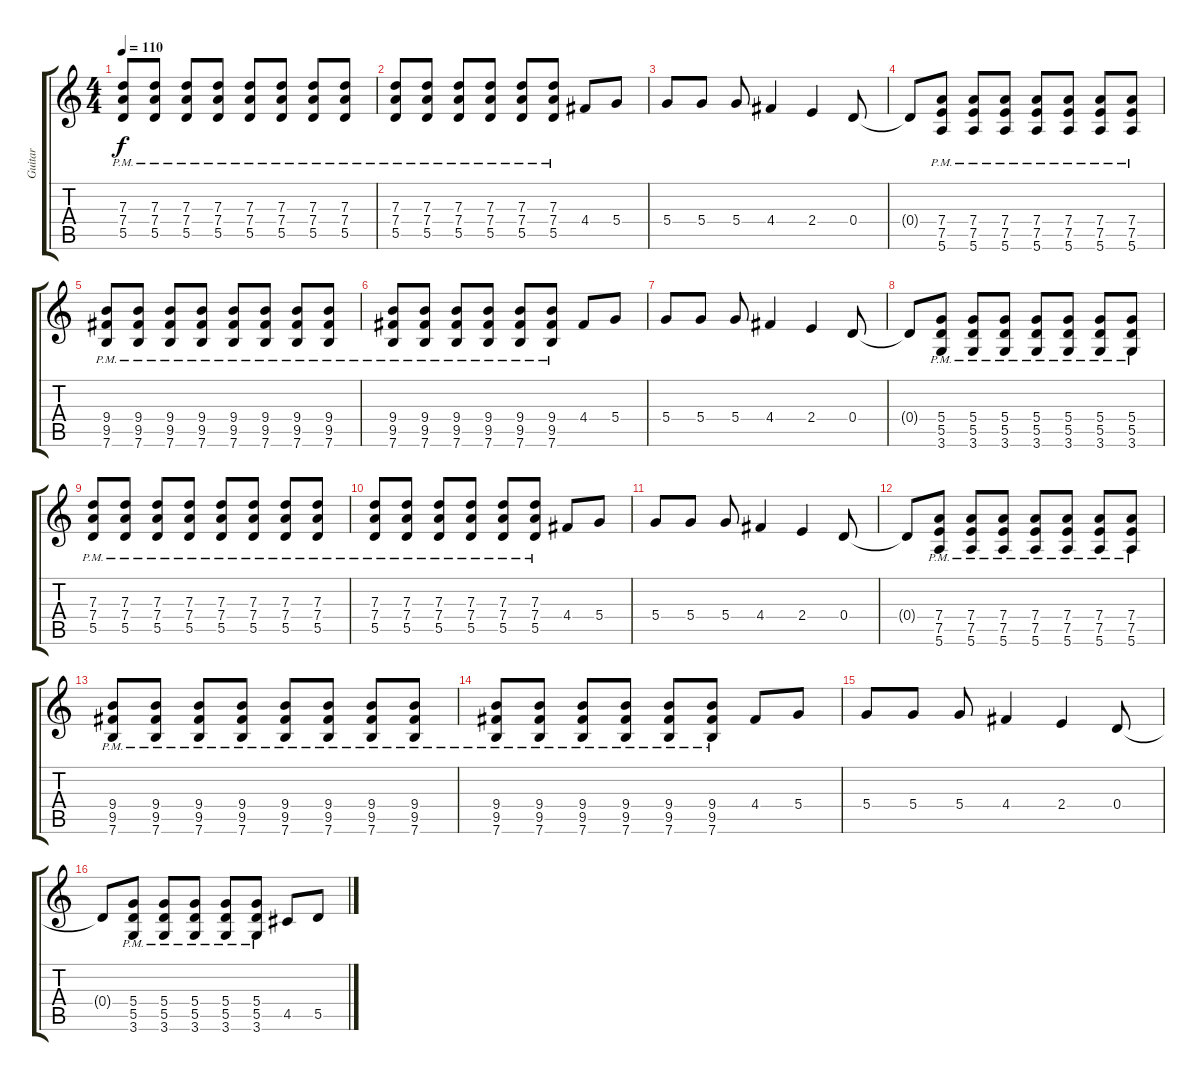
\track ("Guitar" "Guitar") {instrument distortionguitar}
\staff {score tabs}
\tuning (E4 B3 G3 D3 A2 E2) {hide}
\ts (4 4)
\tempo 110
\tempo 140
\tempo 110
\clef g2
\ks c
(7.3{pm} 7.4{pm} 5.5{pm}).8{dy f instrument distortionguitar} (7.3{pm} 7.4{pm} 5.5{pm}).8 (7.3{pm} 7.4{pm} 5.5{pm}).8 (7.3{pm} 7.4{pm} 5.5{pm}).8 (7.3{pm} 7.4{pm} 5.5{pm}).8 (7.3{pm} 7.4{pm} 5.5{pm}).8 (7.3{pm} 7.4{pm} 5.5{pm}).8 (7.3{pm} 7.4{pm} 5.5{pm}).8 |
(7.3{pm} 7.4{pm} 5.5{pm}).8 (7.3{pm} 7.4{pm} 5.5{pm}).8 (7.3{pm} 7.4{pm} 5.5{pm}).8 (7.3{pm} 7.4{pm} 5.5{pm}).8 (7.3{pm} 7.4{pm} 5.5{pm}).8 (7.3{pm} 7.4{pm} 5.5{pm}).8 4.4.8 5.4.8 |
5.4.8 5.4.8 5.4.8 4.4.4 2.4.4 0.4.8 |
0.4{t}.8 (7.4{pm} 7.5{pm} 5.6{pm}).8 (7.4{pm} 7.5{pm} 5.6{pm}).8 (7.4{pm} 7.5{pm} 5.6{pm}).8 (7.4{pm} 7.5{pm} 5.6{pm}).8 (7.4{pm} 7.5{pm} 5.6{pm}).8 (7.4{pm} 7.5{pm} 5.6{pm}).8 (7.4{pm} 7.5{pm} 5.6{pm}).8 |
(9.4{pm} 9.5{pm} 7.6{pm}).8 (9.4{pm} 9.5{pm} 7.6{pm}).8 (9.4{pm} 9.5{pm} 7.6{pm}).8 (9.4{pm} 9.5{pm} 7.6{pm}).8 (9.4{pm} 9.5{pm} 7.6{pm}).8 (9.4{pm} 9.5{pm} 7.6{pm}).8 (9.4{pm} 9.5{pm} 7.6{pm}).8 (9.4{pm} 9.5{pm} 7.6{pm}).8 |
(9.4{pm} 9.5{pm} 7.6{pm}).8 (9.4{pm} 9.5{pm} 7.6{pm}).8 (9.4{pm} 9.5{pm} 7.6{pm}).8 (9.4{pm} 9.5{pm} 7.6{pm}).8 (9.4{pm} 9.5{pm} 7.6{pm}).8 (9.4{pm} 9.5{pm} 7.6{pm}).8 4.4.8 5.4.8 |
5.4.8 5.4.8 5.4.8 4.4.4 2.4.4 0.4.8 |
0.4{t}.8 (5.4{pm} 5.5{pm} 3.6{pm}).8 (5.4{pm} 5.5{pm} 3.6{pm}).8 (5.4{pm} 5.5{pm} 3.6{pm}).8 (5.4{pm} 5.5{pm} 3.6{pm}).8 (5.4{pm} 5.5{pm} 3.6{pm}).8 (5.4{pm} 5.5{pm} 3.6{pm}).8 (5.4{pm} 5.5{pm} 3.6{pm}).8 |
(7.3{pm} 7.4{pm} 5.5{pm}).8 (7.3{pm} 7.4{pm} 5.5{pm}).8 (7.3{pm} 7.4{pm} 5.5{pm}).8 (7.3{pm} 7.4{pm} 5.5{pm}).8 (7.3{pm} 7.4{pm} 5.5{pm}).8 (7.3{pm} 7.4{pm} 5.5{pm}).8 (7.3{pm} 7.4{pm} 5.5{pm}).8 (7.3{pm} 7.4{pm} 5.5{pm}).8 |
(7.3{pm} 7.4{pm} 5.5{pm}).8 (7.3{pm} 7.4{pm} 5.5{pm}).8 (7.3{pm} 7.4{pm} 5.5{pm}).8 (7.3{pm} 7.4{pm} 5.5{pm}).8 (7.3{pm} 7.4{pm} 5.5{pm}).8 (7.3{pm} 7.4{pm} 5.5{pm}).8 4.4.8 5.4.8 |
5.4.8 5.4.8 5.4.8 4.4.4 2.4.4 0.4.8 |
0.4{t}.8 (7.4{pm} 7.5{pm} 5.6{pm}).8 (7.4{pm} 7.5{pm} 5.6{pm}).8 (7.4{pm} 7.5{pm} 5.6{pm}).8 (7.4{pm} 7.5{pm} 5.6{pm}).8 (7.4{pm} 7.5{pm} 5.6{pm}).8 (7.4{pm} 7.5{pm} 5.6{pm}).8 (7.4{pm} 7.5{pm} 5.6{pm}).8 |
(9.4{pm} 9.5{pm} 7.6{pm}).8 (9.4{pm} 9.5{pm} 7.6{pm}).8 (9.4{pm} 9.5{pm} 7.6{pm}).8 (9.4{pm} 9.5{pm} 7.6{pm}).8 (9.4{pm} 9.5{pm} 7.6{pm}).8 (9.4{pm} 9.5{pm} 7.6{pm}).8 (9.4{pm} 9.5{pm} 7.6{pm}).8 (9.4{pm} 9.5{pm} 7.6{pm}).8 |
(9.4{pm} 9.5{pm} 7.6{pm}).8 (9.4{pm} 9.5{pm} 7.6{pm}).8 (9.4{pm} 9.5{pm} 7.6{pm}).8 (9.4{pm} 9.5{pm} 7.6{pm}).8 (9.4{pm} 9.5{pm} 7.6{pm}).8 (9.4{pm} 9.5{pm} 7.6{pm}).8 4.4.8 5.4.8 |
5.4.8 5.4.8 5.4.8 4.4.4 2.4.4 0.4.8 |
0.4{t}.8 (5.4{pm} 5.5{pm} 3.6{pm}).8 (5.4{pm} 5.5{pm} 3.6{pm}).8 (5.4{pm} 5.5{pm} 3.6{pm}).8 (5.4{pm} 5.5{pm} 3.6{pm}).8 (5.4{pm} 5.5{pm} 3.6{pm}).8 4.5.8 5.5.8
